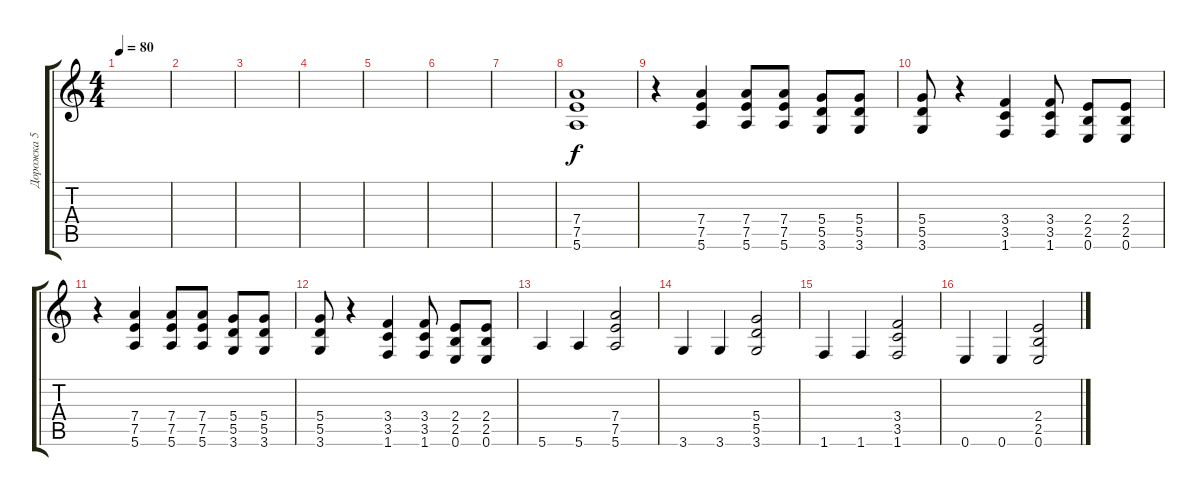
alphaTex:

\track ("Дорожка 5" "Дорожка 5") {instrument distortionguitar}
\staff {score tabs}
\tuning (E4 B3 G3 D3 A2 E2) {hide}
\ts (4 4)
\tempo 80
\clef g2
\ks c
|
|
|
|
|
|
|
(7.4 7.5 5.6).1 |
r.4 (7.4 7.5 5.6).4 (7.4 7.5 5.6).8 (7.4 7.5 5.6).8 (5.4 5.5 3.6).8 (5.4 5.5 3.6).8 |
(5.4 5.5 3.6).8 r.4 (3.4 3.5 1.6).4 (3.4 3.5 1.6).8 (2.4 2.5 0.6).8 (2.4 2.5 0.6).8 |
r.4 (7.4 7.5 5.6).4 (7.4 7.5 5.6).8 (7.4 7.5 5.6).8 (5.4 5.5 3.6).8 (5.4 5.5 3.6).8 |
(5.4 5.5 3.6).8 r.4 (3.4 3.5 1.6).4 (3.4 3.5 1.6).8 (2.4 2.5 0.6).8 (2.4 2.5 0.6).8 |
5.6.4 5.6.4 (7.4 7.5 5.6).2 |
3.6.4 3.6.4 (5.4 5.5 3.6).2 |
1.6.4 1.6.4 (3.4 3.5 1.6).2 |
0.6.4 0.6.4 (2.4 2.5 0.6).2
